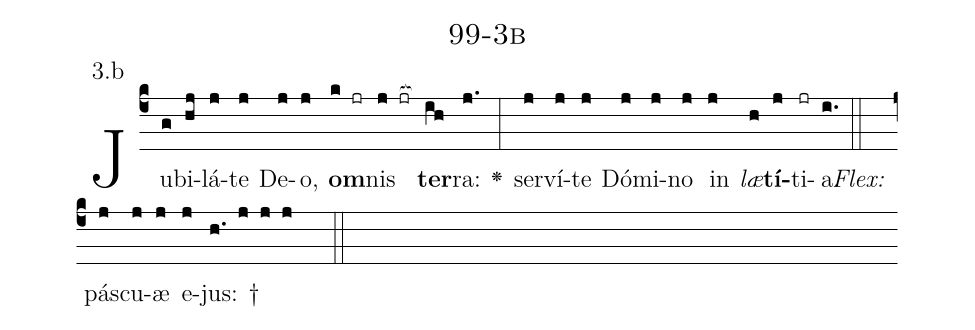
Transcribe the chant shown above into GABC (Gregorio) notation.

name: 99-3b;
annotation: 3.b;
%%
(c4)Ju(g)bi(hj)lá(j)te(j) De(j)o,(j) <b>om</b>(k jr)nis(j jr[ocb:1{]) <b>ter</b>(ih[ocb:0}])ra:(j.) <v>\greheightstar</v>(:) ser(j)ví(j)te(j) Dó(j)mi(j)no(j) in(j) <i>læ</i>(h)<b>tí</b>(j)ti(jr)a.(i.) (::)
<i>Flex:</i>()  pás(j)cu(j)æ(j) e(j)jus: †(h. j j j  ::)

%E(j) u(j) o(j) u(h) a(j) e.(i.) (::)
